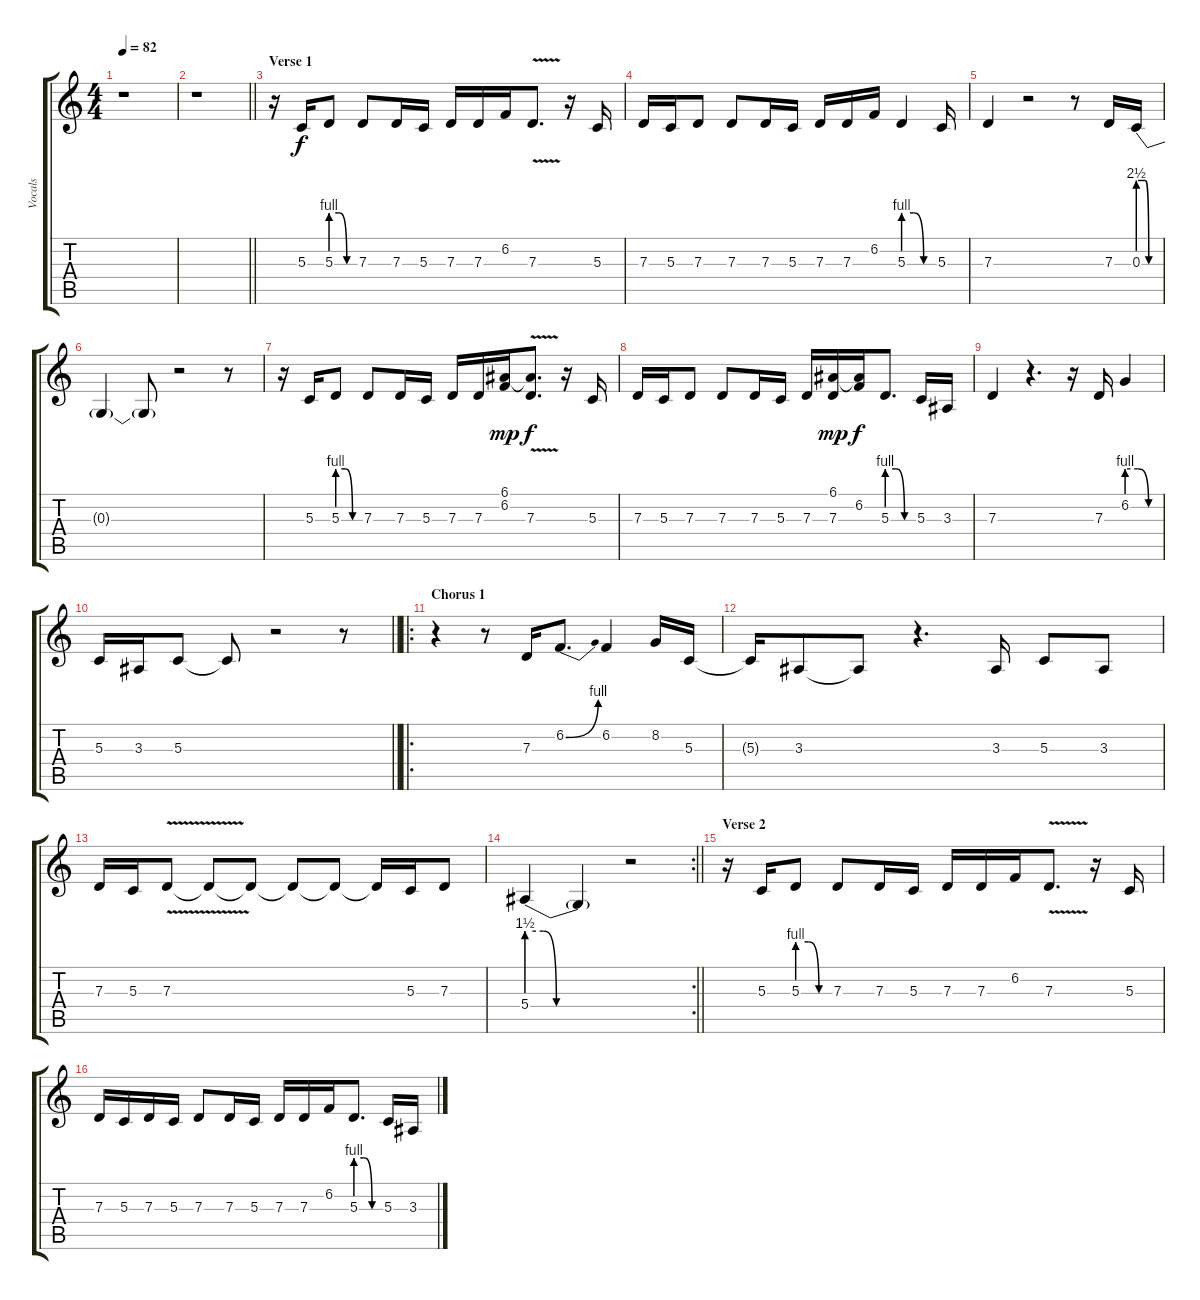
\track ("Vocals" "Vocals") {instrument flute}
\staff {score tabs}
\tuning (E4 B3 G3 D3 A2 E2) {hide}
\ts (4 4)
\tempo 82
\clef g2
\ks c
r.1{dy f} |
\barLineRight lightlight
r.1 |
\section ("" "Verse 1")
r.16 5.3.16 5.3{be (custom 0 4 20 4 40 0 60 0)}.8 7.3.8 7.3.16 5.3.16 7.3.16 7.3.16 6.2.16 7.3{v}.8{d} r.16 5.3.16 |
7.3.16 5.3.16 7.3.8 7.3.8 7.3.16 5.3.16 7.3.16 7.3.16 6.2.16 5.3{be (custom 0 4 20 4 40 0 60 0)}.4 5.3.16 |
7.3.4{volume 0} r.2 r.8 7.3.16{volume 13} 0.3{be (custom 0 10 20 10 30 0 40 0 60 0)}.16 |
0.3{t}.4 0.3{t}.8 r.2 r.8 |
r.16 5.3.16 5.3{be (custom 0 4 20 4 40 0 60 0)}.8 7.3.8 7.3.16 5.3.16 7.3.16 7.3.16 (6.1 6.2).16{dy mp} (6.1{v t} 7.3{v}).8{d dy f} r.16 5.3.16 |
7.3.16 5.3.16 7.3.8 7.3.8 7.3.16 5.3.16 7.3.16 (6.1 7.3).16{dy mp} (6.1{t} 6.2).16{dy f} 5.3{be (custom 0 4 20 4 40 0 60 0)}.8{d} 5.3.16 3.3.16 |
7.3.4{volume 0} r.4{d} r.16 7.3.16{volume 13} 6.2{be (custom 0 4 20 4 40 0 60 0)}.4 |
\barLineRight lightlight
5.3.16 3.3.16 5.3.8 5.3{t}.8 r.2 r.8 |
\ro
\section ("" "Chorus 1")
r.4{volume 13} r.8 7.3.16 6.2{be (bend 0 0 60 4)}.8{d} 6.2.4 8.2.16 5.3.16 |
5.3{t}.16 3.3.8 3.3{t}.8 r.4{d} 3.3.16 5.3.8 3.3.8 |
7.3.16 5.3.16 7.3{v}.8 7.3{t}.8 7.3{t}.8 7.3{t}.8 7.3{t}.8 7.3{t}.16 5.3.16 7.3.8 |
\rc 2
\barLineRight lightlight
5.4{be (custom 0 6 10 6 18 0 40 0 60 0)}.4{volume 4} 5.4{t}.4 r.2 |
\section ("" "Verse 2")
r.16{volume 13} 5.3.16 5.3{be (custom 0 4 20 4 40 0 60 0)}.8 7.3.8 7.3.16 5.3.16 7.3.16 7.3.16 6.2.16 7.3{v}.8{d} r.16 5.3.16 |
7.3.16 5.3.16 7.3.16 5.3.16 7.3.8 7.3.16 5.3.16 7.3.16 7.3.16 6.2.16 5.3{be (custom 0 4 20 4 40 0 60 0)}.8{d} 5.3.16 3.3.16
